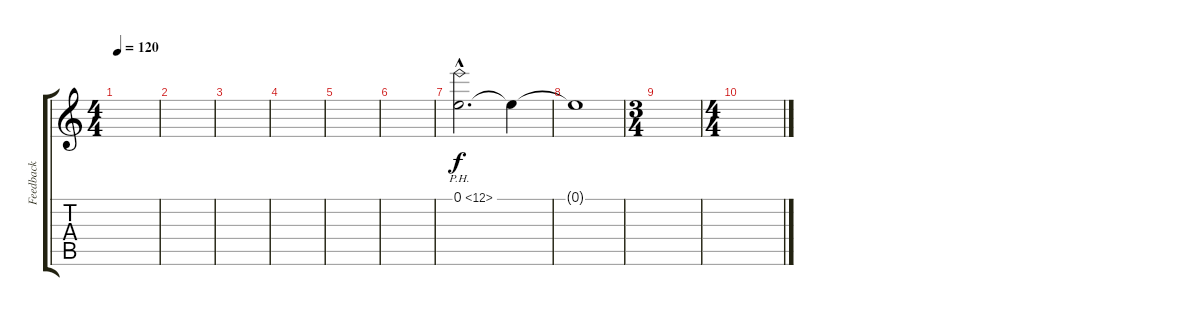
\track ("Feedback" "Feedback") {instrument distortionguitar}
\staff {score tabs}
\tuning (E4 B3 G3 D3 A2 E2) {hide}
\ts (4 4)
\tempo 120
\clef g2
\ks c
|
|
|
|
|
|
0.1{ph 12 hac}.2{d volume 16} 0.1{t}.4{dy f} |
0.1{t}.1 |
\ts (3 4)
|
\ts (4 4)
